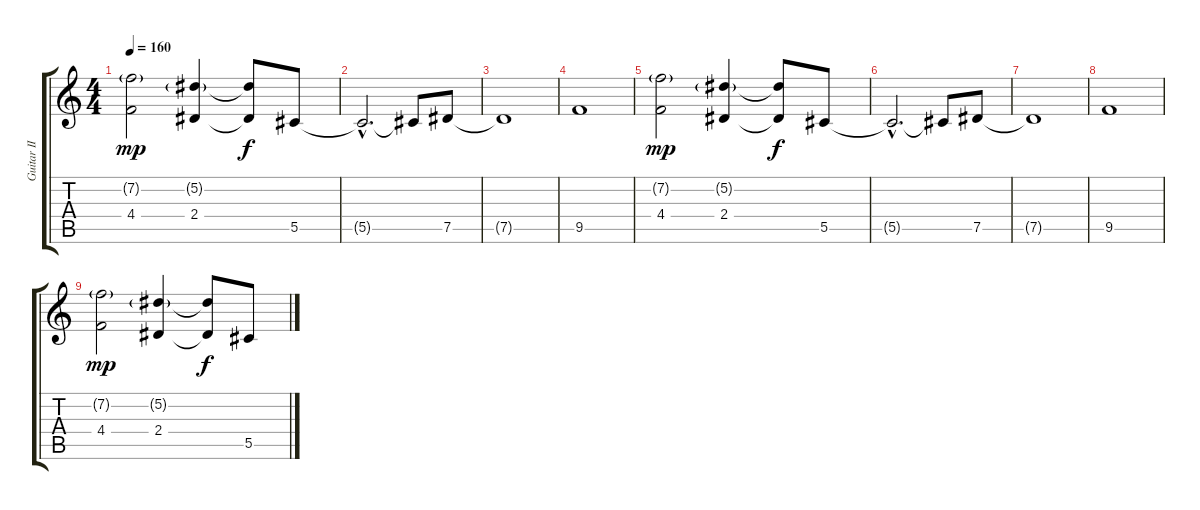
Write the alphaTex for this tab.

\track ("Guitar II" "Guitar II") {instrument distortionguitar}
\staff {score tabs}
\tuning (Eb4 Bb3 Gb3 Db3 Ab2 Eb2) {hide}
\ts (4 4)
\tempo 160
\clef g2
\ks c
(7.2{g} 4.4).2{dy mp} (5.2{g} 2.4).4 (5.2{t} 2.4{t}).8{dy f} 5.5.8 |
5.5{hac t}.2{d} 5.5{t}.8 7.5.8 |
7.5{t}.1 |
9.5.1 |
(7.2{g} 4.4).2{dy mp} (5.2{g} 2.4).4 (5.2{t} 2.4{t}).8{dy f} 5.5.8 |
5.5{hac t}.2{d} 5.5{t}.8 7.5.8 |
7.5{t}.1 |
9.5.1 |
(7.2{g} 4.4).2{dy mp} (5.2{g} 2.4).4 (5.2{t} 2.4{t}).8{dy f} 5.5.8
